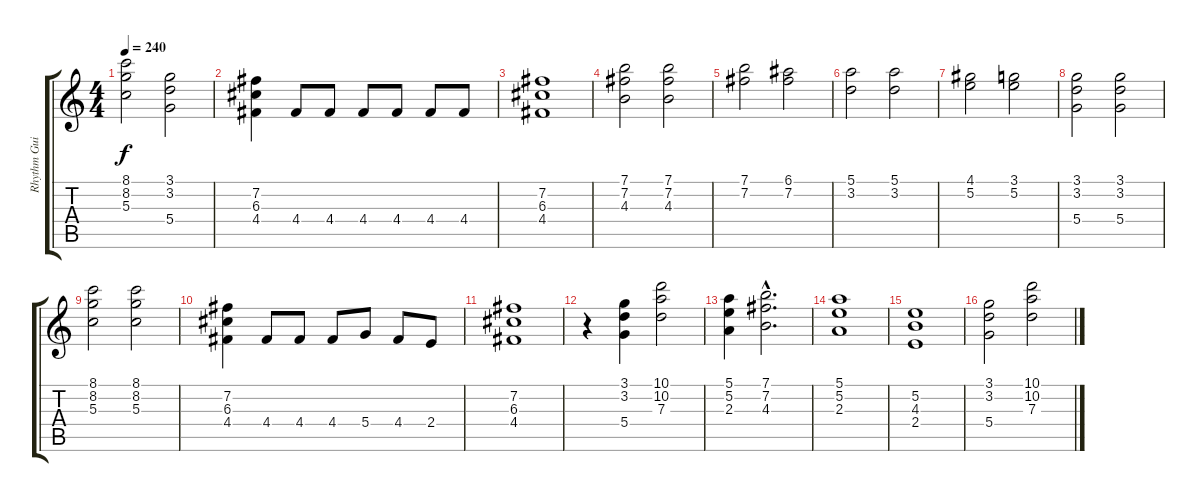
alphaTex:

\track ("Rhythm Guitar" "Rhythm Gui") {instrument distortionguitar}
\staff {score tabs}
\tuning (E4 B3 G3 D3 A2 E2) {hide}
\ts (4 4)
\tempo 240
\clef g2
\ks c
(8.1 8.2 5.3).2{dy f} (3.1 3.2 5.4).2 |
(7.2 6.3 4.4).4 4.4.8 4.4.8 4.4.8 4.4.8 4.4.8 4.4.8 |
(7.2 6.3 4.4).1 |
(7.1 7.2 4.3).2 (7.1 7.2 4.3).2 |
(7.1 7.2).2 (6.1 7.2).2 |
(5.1 3.2).2 (5.1 3.2).2 |
(4.1 5.2).2 (3.1 5.2).2 |
(3.1 3.2 5.4).2 (3.1 3.2 5.4).2 |
(8.1 8.2 5.3).2 (8.1 8.2 5.3).2 |
(7.2 6.3 4.4).4 4.4.8 4.4.8 4.4.8 5.4.8 4.4.8 2.4.8 |
(7.2 6.3 4.4).1 |
r.4 (3.1 3.2 5.4).4 (10.1 10.2 7.3).2 |
(5.1 5.2 2.3).4 (7.1{hac} 7.2{hac} 4.3{hac}).2{d} |
(5.1 5.2 2.3).1 |
(5.2 4.3 2.4).1 |
(3.1 3.2 5.4).2 (10.1 10.2 7.3).2
